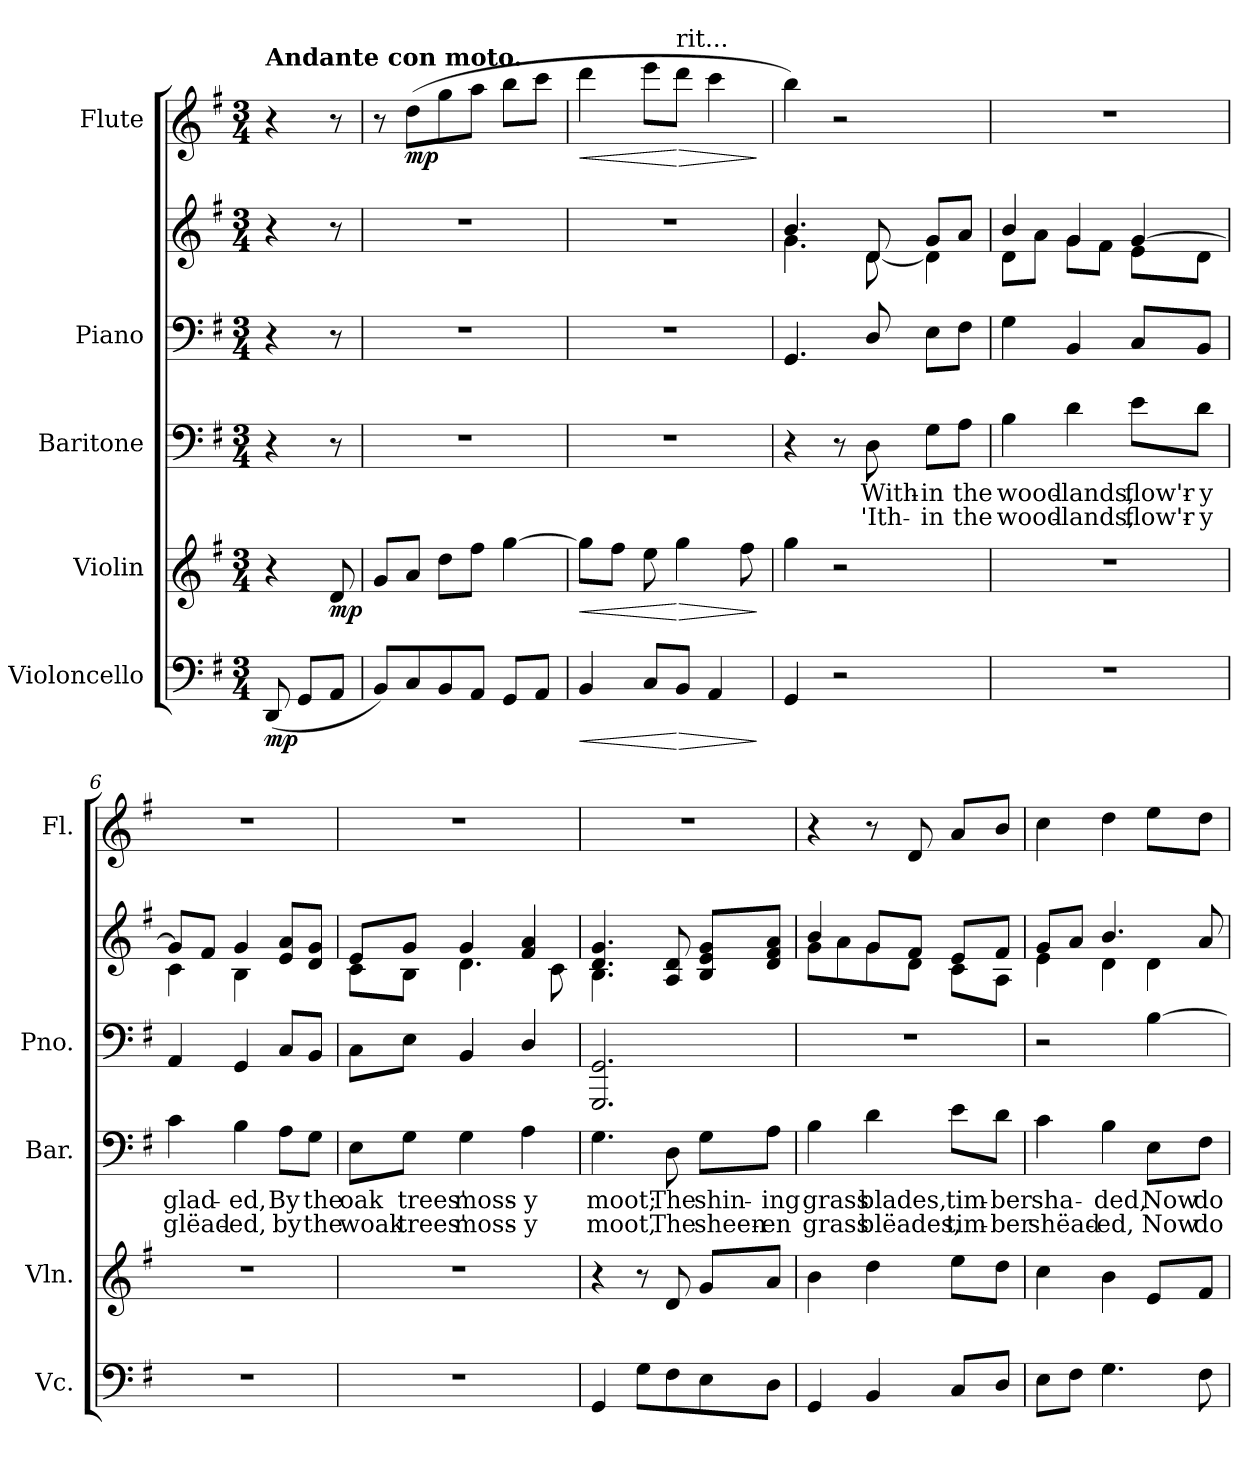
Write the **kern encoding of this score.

**kern	**dynam	**kern	**dynam	**kern	**text	**text	**kern	**kern	**kern	**dynam
*part5	*part5	*part4	*part4	*part3	*part3	*part3	*part2	*part2	*part1	*part1
*staff6	*staff6	*staff5	*staff5	*staff4	*staff4	*staff4	*staff3	*staff2	*staff1	*staff1
*I"Violoncello	*	*I"Violin	*	*I"Baritone	*	*	*I"Piano	*	*I"Flute	*
*I'Vc.	*	*I'Vln.	*	*I'Bar.	*	*	*I'Pno.	*	*I'Fl.	*
*clefF4	*	*clefG2	*	*clefF4	*	*	*clefF4	*clefG2	*clefG2	*
*k[f#]	*	*k[f#]	*	*k[f#]	*	*	*k[f#]	*k[f#]	*k[f#]	*
*M3/4	*	*M3/4	*	*M3/4	*	*	*M3/4	*M3/4	*M3/4	*
=1	=1	=1	=1	=1	=1	=1	=1	=1	=1	=1
!	!	!	!	!	!	!	!	!	!LO:TX:a:B:t=Andante con moto.	!
!	!LO:DY:b	!	!	!	!	!	!	!	!	!
(<8DD/	mp	4r	.	4r	.	.	4r	4r	4r	.
8GG/L	.	.	.	.	.	.	.	.	.	.
!	!	!	!LO:DY:b	!	!	!	!	!	!	!
8AA/J	.	8d/	mp	8r	.	.	8r	8r	8r	.
=2	=2	=2	=2	=2	=2	=2	=2	=2	=2	=2
8BB/L)	.	8g/L	.	2.r	.	.	2.r	2.r	8r	.
!	!	!	!	!	!	!	!	!	!	!LO:DY:b
8C/	.	8a/J	.	.	.	.	.	.	(>8dd\L	mp
8BB/	.	8dd\L	.	.	.	.	.	.	8gg\	.
8AA/J	.	8ff#\J	.	.	.	.	.	.	8aa\J	.
8GG/L	.	[4gg\	.	.	.	.	.	.	8bb\L	.
8AA/J	.	.	.	.	.	.	.	.	8ccc\J	.
=3	=3	=3	=3	=3	=3	=3	=3	=3	=3	=3
!	!LO:HP:b	!	!LO:HP:b	!	!	!	!	!	!	!LO:HP:b
4BB/	<	8gg\L]	<	2.r	.	.	2.r	2.r	4ddd\	<
.	.	8ff#\J	.	.	.	.	.	.	.	.
8C/L	.	8ee\	.	.	.	.	.	.	8eee\L	.
!	!	!	!	!	!	!	!	!	!LO:TX:a:t=rit...	!
!	!LO:HP:n=1:b	!	!LO:HP:n=1:b	!	!	!	!	!	!	!LO:HP:n=1:b
8BB/J	[ >	4gg\	[ >	.	.	.	.	.	8ddd\J	[ >
4AA/	.	.	.	.	.	.	.	.	4ccc\	.
.	.	8ff#\	.	.	.	.	.	.	.	.
.	]	.	]	.	.	.	.	.	.	]
=4	=4	=4	=4	=4	=4	=4	=4	=4	=4	=4
*	*	*	*	*	*	*	*	*^	*	*
4GG/	.	4gg\	.	4r	.	.	4.GG/	4.b/	4.g\	4bb\)	.
2r	.	2r	.	8r	.	.	.	.	.	2r	.
!	!	!	!	!	!LO:LY:b	!LO:LY:b	!	!	!	!	!
.	.	.	.	8D\	With-	'Ith-	8D/	8d/	[8d\	.	.
!	!	!	!	!	!LO:LY:b	!LO:LY:b	!	!	!	!	!
.	.	.	.	8G\L	-in	-in	8E\L	8g/L	4d\]	.	.
!	!	!	!	!	!LO:LY:b	!LO:LY:b	!	!	!	!	!
.	.	.	.	8A\J	the	the	8F#\J	8a/J	.	.	.
!!LO:LB:g=z
=5	=5	=5	=5	=5	=5	=5	=5	=5	=5	=5	=5
!	!	!	!	!	!LO:LY:b	!LO:LY:b	!	!	!	!	!
2.r	.	2.r	.	4B\	wood-	wood-	4G\	4b/	8d\L	2.r	.
.	.	.	.	.	.	.	.	.	8a\J	.	.
!	!	!	!	!	!LO:LY:b	!LO:LY:b	!	!	!	!	!
.	.	.	.	4d\	-lands,	-lands,	4BB/	4g/	8g\L	.	.
.	.	.	.	.	.	.	.	.	8f#\J	.	.
!	!	!	!	!	!LO:LY:b	!LO:LY:b	!	!	!	!	!
.	.	.	.	8e\L	flow'r-	flow'r-	8C/L	[4g/	8e\L	.	.
!	!	!	!	!	!LO:LY:b	!LO:LY:b	!	!	!	!	!
.	.	.	.	8d\J	-y	-y	8BB/J	.	8d\J	.	.
=6	=6	=6	=6	=6	=6	=6	=6	=6	=6	=6	=6
!	!	!	!	!	!LO:LY:b	!LO:LY:b	!	!	!	!	!
2.r	.	2.r	.	4c\	glad-	glëad-	4AA/	8g/L]	4c\	2.r	.
.	.	.	.	.	.	.	.	8f#/J	.	.	.
!	!	!	!	!	!LO:LY:b	!LO:LY:b	!	!	!	!	!
.	.	.	.	4B\	-ed,	-ed,	4GG/	4g/	4B\	.	.
!	!	!	!	!	!LO:LY:b	!LO:LY:b	!	!	!	!	!
.	.	.	.	8A\L	By	by	8C/L	8e/ 8a/L	4ryy	.	.
!	!	!	!	!	!LO:LY:b	!LO:LY:b	!	!	!	!	!
.	.	.	.	8G\J	the	the	8BB/J	8d/ 8g/J	.	.	.
=7	=7	=7	=7	=7	=7	=7	=7	=7	=7	=7	=7
!	!	!	!	!	!LO:LY:b	!LO:LY:b	!	!	!	!	!
2.r	.	2.r	.	8E\L	oak	woak	8C\L	8e/L	8c\L	2.r	.
!	!	!	!	!	!LO:LY:b	!LO:LY:b	!	!	!	!	!
.	.	.	.	8G\J	trees'	trees'	8E\J	8g/J	8B\J	.	.
!	!	!	!	!	!LO:LY:b	!LO:LY:b	!	!	!	!	!
.	.	.	.	4G\	moss-	moss-	4BB/	4g/	4.d\	.	.
!	!	!	!	!	!LO:LY:b	!LO:LY:b	!	!	!	!	!
.	.	.	.	4A\	-y	-y	4D/	4f#/ 4a/	.	.	.
.	.	.	.	.	.	.	.	.	8c\	.	.
=8	=8	=8	=8	=8	=8	=8	=8	=8	=8	=8	=8
!	!	!	!	!	!LO:LY:b	!LO:LY:b	!	!	!	!	!
4GG/	.	4r	.	4.G\	moot;	moot,	2.GGG/ 2.GG/	4.d/ 4.g/	4.B\	2.r	.
8G\L	.	8r	.	.	.	.	.	.	.	.	.
!	!	!	!	!	!LO:LY:b	!LO:LY:b	!	!	!	!	!
8F#\	.	8d/	.	8D\	The	The	.	8A/ 8d/	4.ryy	.	.
!	!	!	!	!	!LO:LY:b	!LO:LY:b	!	!	!	!	!
8E\	.	8g/L	.	8G\L	shin-	sheen-	.	8B/ 8e/ 8g/L	.	.	.
!	!	!	!	!	!LO:LY:b	!LO:LY:b	!	!	!	!	!
8D\J	.	8a/J	.	8A\J	-ing	-en	.	8d/ 8f#/ 8a/J	.	.	.
!!LO:PB:g=z
=9	=9	=9	=9	=9	=9	=9	=9	=9	=9	=9	=9
!	!	!	!	!	!LO:LY:b	!LO:LY:b	!	!	!	!	!
4GG/	.	4b\	.	4B\	grass	grass	2.r	4b/	8g\L	4r	.
.	.	.	.	.	.	.	.	.	8a\	.	.
!	!	!	!	!	!LO:LY:b	!LO:LY:b	!	!	!	!	!
4BB/	.	4dd\	.	4d\	blades,	blëades,	.	8g/L	8g\	8r	.
.	.	.	.	.	.	.	.	8f#/J	8d\J	8d/	.
!	!	!	!	!	!LO:LY:b	!LO:LY:b	!	!	!	!	!
8C/L	.	8ee\L	.	8e\L	tim-	tim-	.	8e/L	8c\L	8a/L	.
!	!	!	!	!	!LO:LY:b	!LO:LY:b	!	!	!	!	!
8D/J	.	8dd\J	.	8d\J	-ber	-ber	.	8f#/J	8A\J	8b/J	.
=10	=10	=10	=10	=10	=10	=10	=10	=10	=10	=10	=10
!	!	!	!	!	!LO:LY:b	!LO:LY:b	!	!	!	!	!
8E\L	.	4cc\	.	4c\	sha-	shëad-	2r	8g/L	4e\	4cc\	.
8F#\J	.	.	.	.	.	.	.	8a/J	.	.	.
!	!	!	!	!	!LO:LY:b	!LO:LY:b	!	!	!	!	!
4.G\	.	4b\	.	4B\	-ded,	-ed,	.	4.b/	4d\	4dd\	.
!	!	!	!	!	!LO:LY:b	!LO:LY:b	!	!	!	!	!
.	.	8e/L	.	8E\L	Now	Now	[4B\	.	4d\	8ee\L	.
!	!	!	!	!	!LO:LY:b	!LO:LY:b	!	!	!	!	!
8F#\	.	8f#/J	.	8F#\J	do	do	.	8a/	.	8dd\J	.
*	*	*	*	*	*	*	*	*v	*v	*	*
=	=	=	=	=	=	=	=	=	=	=
*-	*-	*-	*-	*-	*-	*-	*-	*-	*-	*-
